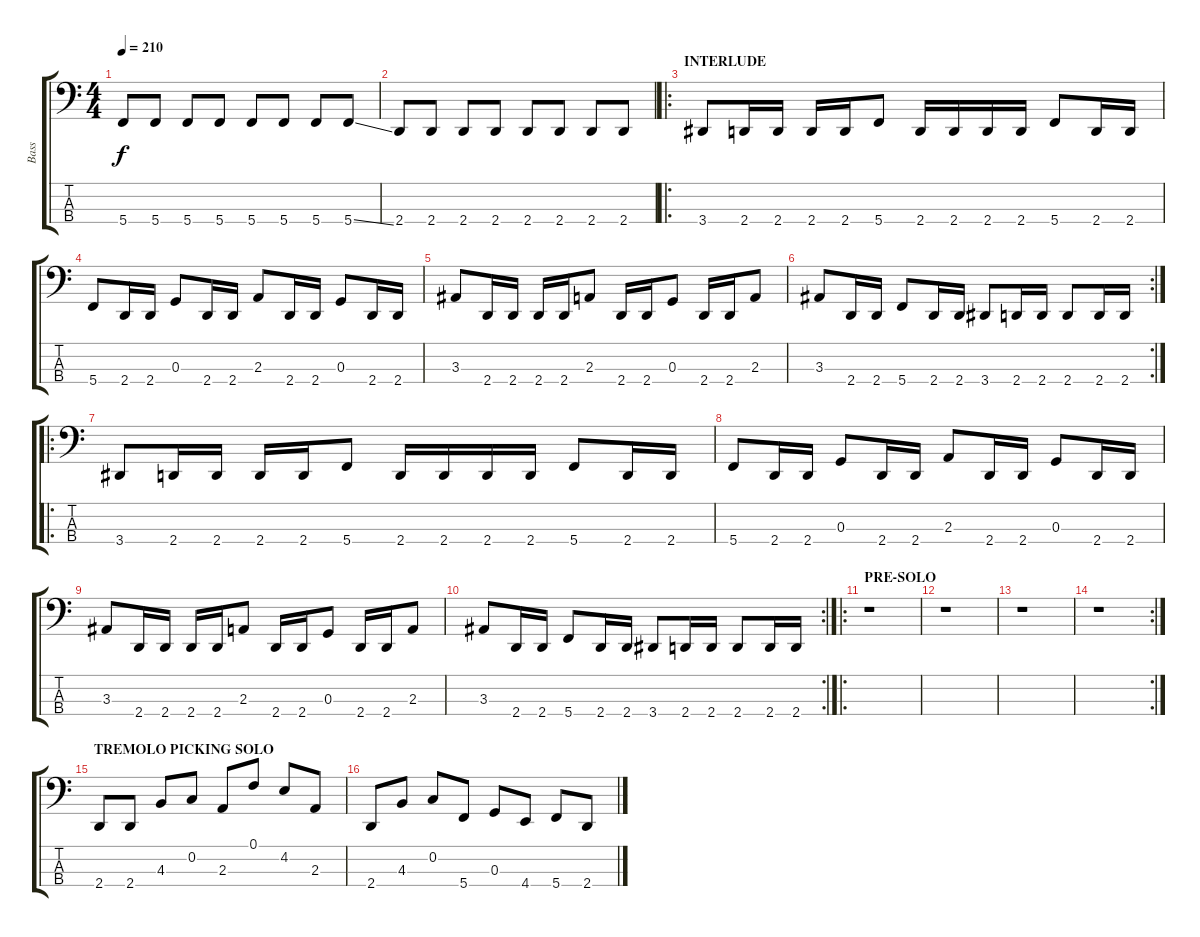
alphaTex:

\track ("Bass" "Bass") {instrument electricbasspick}
\staff {score tabs}
\tuning (F2 C2 G1 C1) {hide}
\ts (4 4)
\tempo 210
\clef f4
\ks c
5.4.8{dy f} 5.4.8 5.4.8 5.4.8 5.4.8 5.4.8 5.4.8 5.4{ss}.8 |
2.4.8 2.4.8 2.4.8 2.4.8 2.4.8 2.4.8 2.4.8 2.4.8 |
\ro
\section ("" "INTERLUDE")
3.4.8 2.4.16 2.4.16 2.4.16 2.4.16 5.4.8 2.4.16 2.4.16 2.4.16 2.4.16 5.4.8 2.4.16 2.4.16 |
5.4.8 2.4.16 2.4.16 0.3.8 2.4.16 2.4.16 2.3.8 2.4.16 2.4.16 0.3.8 2.4.16 2.4.16 |
3.3.8 2.4.16 2.4.16 2.4.16 2.4.16 2.3.8 2.4.16 2.4.16 0.3.8 2.4.16 2.4.16 2.3.8 |
\rc 2
3.3.8 2.4.16 2.4.16 5.4.8 2.4.16 2.4.16 3.4.8 2.4.16 2.4.16 2.4.8 2.4.16 2.4.16 |
\ro
3.4.8 2.4.16 2.4.16 2.4.16 2.4.16 5.4.8 2.4.16 2.4.16 2.4.16 2.4.16 5.4.8 2.4.16 2.4.16 |
5.4.8 2.4.16 2.4.16 0.3.8 2.4.16 2.4.16 2.3.8 2.4.16 2.4.16 0.3.8 2.4.16 2.4.16 |
3.3.8 2.4.16 2.4.16 2.4.16 2.4.16 2.3.8 2.4.16 2.4.16 0.3.8 2.4.16 2.4.16 2.3.8 |
\rc 2
3.3.8 2.4.16 2.4.16 5.4.8 2.4.16 2.4.16 3.4.8 2.4.16 2.4.16 2.4.8 2.4.16 2.4.16 |
\ro
\section ("" "PRE-SOLO")
r.1 |
r.1 |
r.1 |
\rc 2
r.1 |
\section ("" "TREMOLO PICKING SOLO")
2.4.8 2.4.8 4.3.8 0.2.8 2.3.8 0.1.8 4.2.8 2.3.8 |
2.4.8 4.3.8 0.2.8 5.4.8 0.3.8 4.4.8 5.4.8 2.4.8
